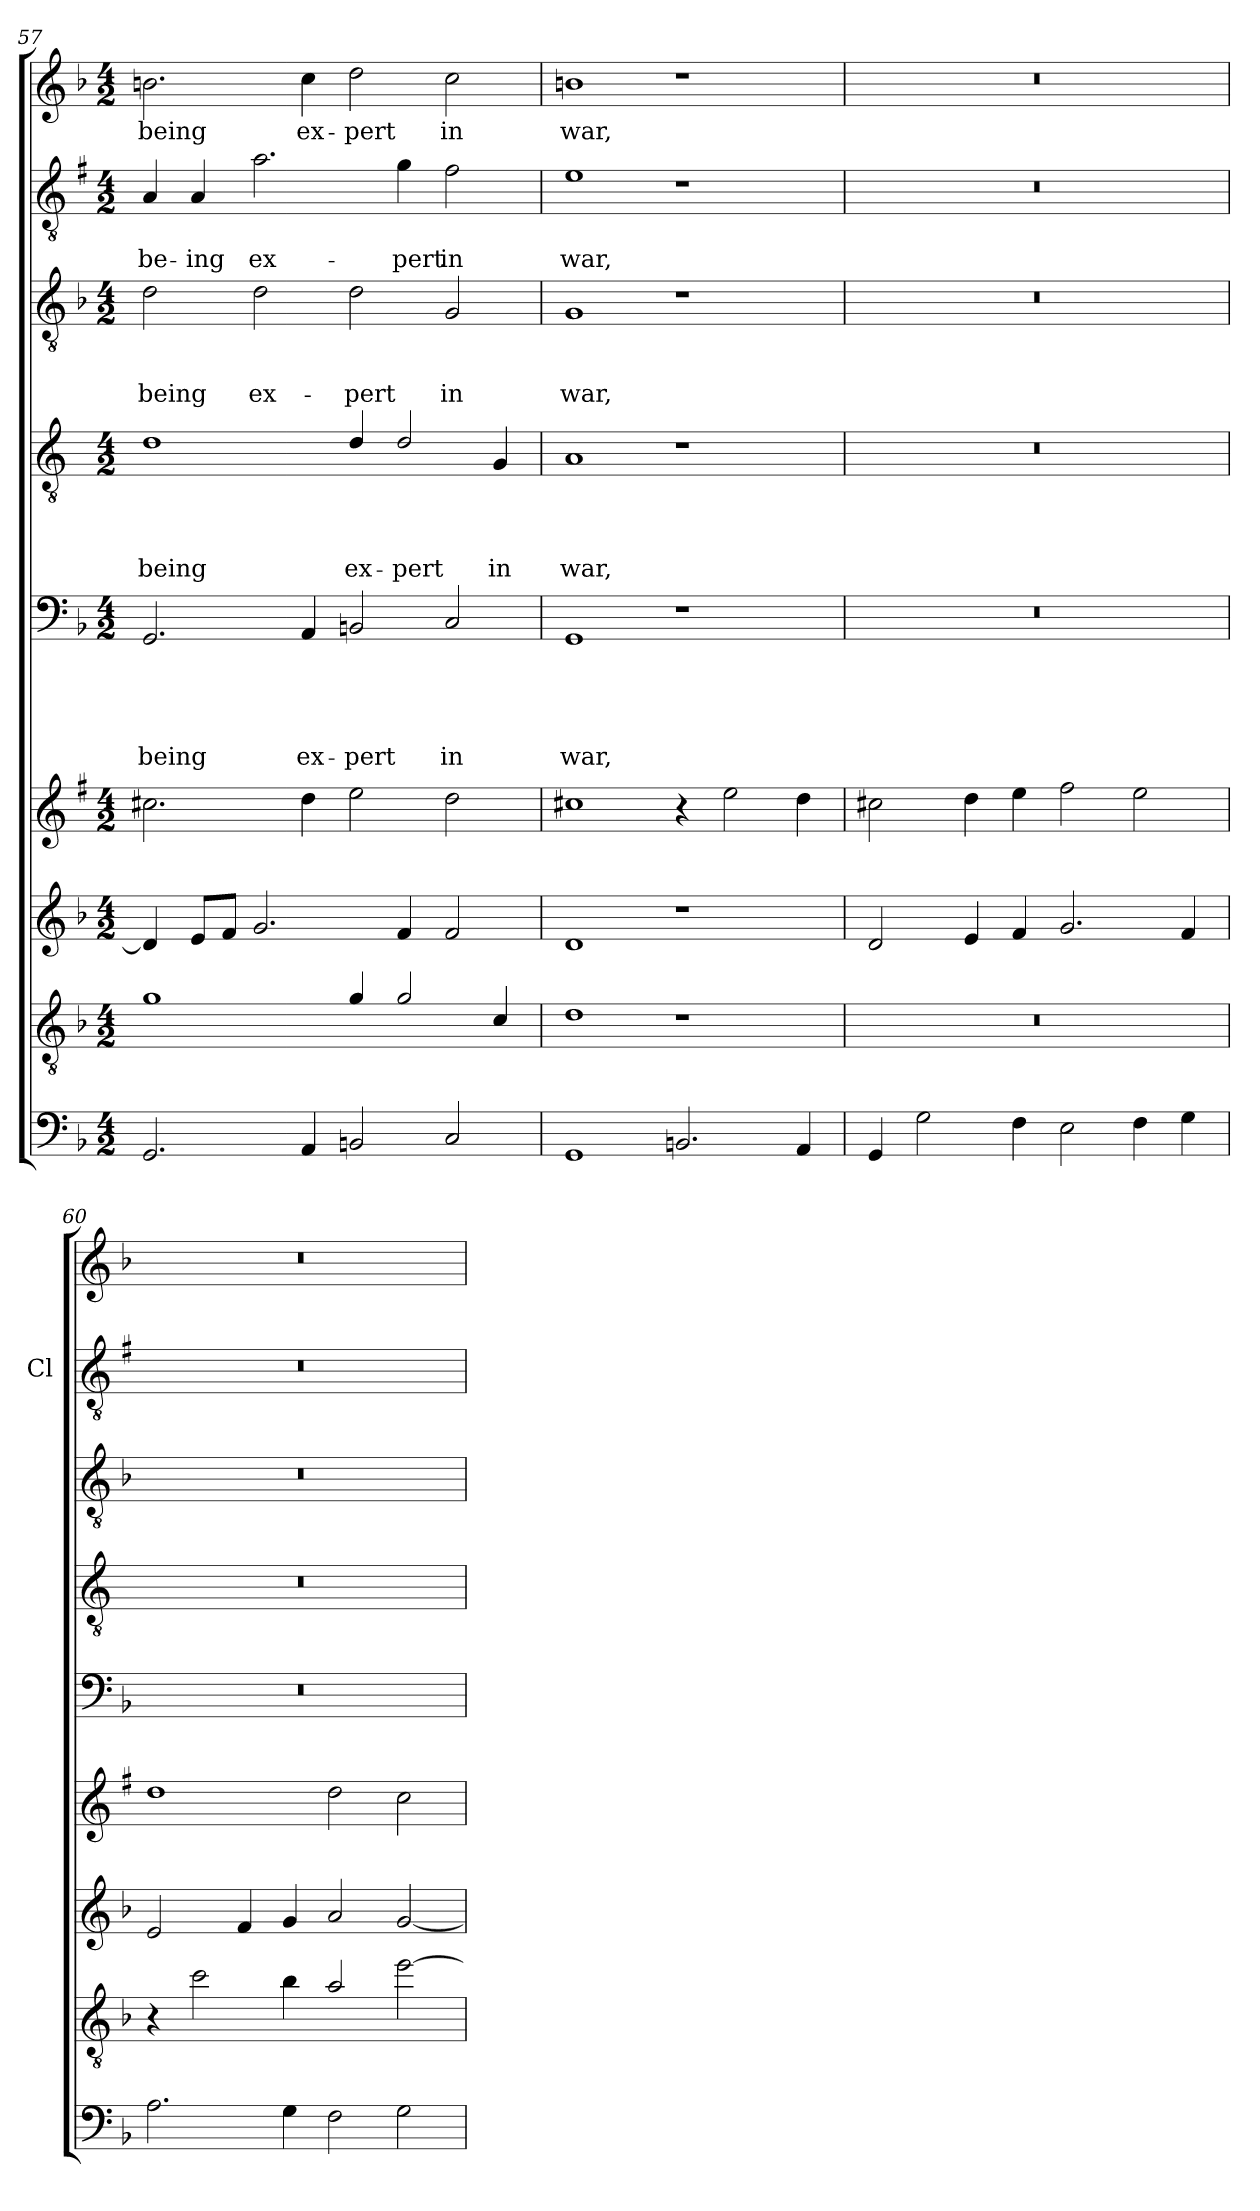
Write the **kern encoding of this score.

**kern	**kern	**kern	**kern	**kern	**text	**text	**text	**text	**text	**kern	**text	**text	**text	**text	**kern	**text	**text	**text	**kern	**text	**text	**kern	**text
*part9	*part8	*part7	*part6	*part5	*part5	*part5	*part5	*part5	*part5	*part4	*part4	*part4	*part4	*part4	*part3	*part3	*part3	*part3	*part2	*part2	*part2	*part1	*part1
*staff9	*staff8	*staff7	*staff6	*staff5	*staff5	*staff5	*staff5	*staff5	*staff5	*staff4	*staff4	*staff4	*staff4	*staff4	*staff3	*staff3	*staff3	*staff3	*staff2	*staff2	*staff2	*staff1	*staff1
*	*	*	*	*	*	*	*	*	*	*	*	*	*	*	*	*	*	*	*I'Cl	*	*	*	*
*clefF4	*clefGv2	*clefG2	*clefG2	*clefF4	*	*	*	*	*	*clefGv2	*	*	*	*	*clefGv2	*	*	*	*clefGv2	*	*	*clefG2	*
*	*ITrd8c14	*	*ITrd1c2	*	*	*	*	*	*	*ITrd4c7	*	*	*	*	*	*	*	*	*ITrd1c2	*	*	*	*
*k[b-]	*k[b-]	*k[b-]	*k[b-]	*k[b-]	*	*	*	*	*	*k[b-]	*	*	*	*	*k[b-]	*	*	*	*k[b-]	*	*	*k[b-]	*
*d:	*d:	*d:	*d:	*d:	*	*	*	*	*	*d:	*	*	*	*	*d:	*	*	*	*d:	*	*	*d:	*
*M4/2	*M4/2	*M4/2	*M4/2	*M4/2	*	*	*	*	*	*M4/2	*	*	*	*	*M4/2	*	*	*	*M4/2	*	*	*M4/2	*
=57	=57	=57	=57	=57	=57	=57	=57	=57	=57	=57	=57	=57	=57	=57	=57	=57	=57	=57	=57	=57	=57	=57	=57
!	!	!	!	!	!	!	!	!	!LO:LY:b	!	!	!	!	!LO:LY:b	!	!	!	!LO:LY:b	!	!	!LO:LY:b	!	!LO:LY:b
2.GG/	1G	4d/]	2.bn\	2.GG/	.	.	.	.	being	1G	.	.	.	being	2d\	.	.	being	4G/	.	be-	2.bn\	being
!	!	!	!	!	!	!	!	!	!	!	!	!	!	!	!	!	!	!	!	!	!LO:LY:b	!	!
.	.	8e/L	.	.	.	.	.	.	.	.	.	.	.	.	.	.	.	.	4G/	.	-ing	.	.
.	.	8f/J	.	.	.	.	.	.	.	.	.	.	.	.	.	.	.	.	.	.	.	.	.
!	!	!	!	!	!	!	!	!	!	!	!	!	!	!	!	!	!	!LO:LY:b	!	!	!LO:LY:b	!	!
.	.	2.g/	.	.	.	.	.	.	.	.	.	.	.	.	2d\	.	.	ex-	2.g\	.	ex-	.	.
!	!	!	!	!	!	!	!	!	!LO:LY:b	!	!	!	!	!	!	!	!	!	!	!	!	!	!LO:LY:b
4AA/	.	.	4cc\	4AA/	.	.	.	.	ex-	.	.	.	.	.	.	.	.	.	.	.	.	4cc\	ex-
!	!	!	!	!	!	!	!	!	!LO:LY:b	!	!	!	!	!LO:LY:b	!	!	!	!LO:LY:b	!	!	!	!	!LO:LY:b
2BBn/	4G/	.	2dd\	2BBn/	.	.	.	.	-pert	4G/	.	.	.	ex-	2d\	.	.	-pert	.	.	.	2dd\	-pert
!	!	!	!	!	!	!	!	!	!	!	!	!	!	!LO:LY:b	!	!	!	!	!	!	!LO:LY:b	!	!
.	2G/	4f/	.	.	.	.	.	.	.	2G/	.	.	.	-pert	.	.	.	.	4f\	.	-pert	.	.
!	!	!	!	!	!	!	!	!	!LO:LY:b	!	!	!	!	!	!	!	!	!LO:LY:b	!	!	!LO:LY:b	!	!LO:LY:b
2C/	.	2f/	2cc\	2C/	.	.	.	.	in	.	.	.	.	.	2G/	.	.	in	2e\	.	in	2cc\	in
!	!	!	!	!	!	!	!	!	!	!	!	!	!	!LO:LY:b	!	!	!	!	!	!	!	!	!
.	4C/	.	.	.	.	.	.	.	.	4C/	.	.	.	in	.	.	.	.	.	.	.	.	.
=58	=58	=58	=58	=58	=58	=58	=58	=58	=58	=58	=58	=58	=58	=58	=58	=58	=58	=58	=58	=58	=58	=58	=58
!	!	!	!	!	!	!	!	!	!LO:LY:b	!	!	!	!	!LO:LY:b	!	!	!	!LO:LY:b	!	!	!LO:LY:b	!	!LO:LY:b
1GG	1D	1d	1bn	1GG	.	.	.	.	war,	1D	.	.	.	war,	1G	.	.	war,	1d	.	war,	1bn	war,
2.BBn/	1r	1r	4r	1r	.	.	.	.	.	1r	.	.	.	.	1r	.	.	.	1r	.	.	1r	.
.	.	.	2dd\	.	.	.	.	.	.	.	.	.	.	.	.	.	.	.	.	.	.	.	.
4AA/	.	.	4cc\	.	.	.	.	.	.	.	.	.	.	.	.	.	.	.	.	.	.	.	.
=59	=59	=59	=59	=59	=59	=59	=59	=59	=59	=59	=59	=59	=59	=59	=59	=59	=59	=59	=59	=59	=59	=59	=59
4GG/	0r	2d/	2bn\	0r	.	.	.	.	.	0r	.	.	.	.	0r	.	.	.	0r	.	.	0r	.
2G\	.	.	.	.	.	.	.	.	.	.	.	.	.	.	.	.	.	.	.	.	.	.	.
.	.	4e/	4cc\	.	.	.	.	.	.	.	.	.	.	.	.	.	.	.	.	.	.	.	.
4F\	.	4f/	4dd\	.	.	.	.	.	.	.	.	.	.	.	.	.	.	.	.	.	.	.	.
2E\	.	2.g/	2ee\	.	.	.	.	.	.	.	.	.	.	.	.	.	.	.	.	.	.	.	.
4F\	.	.	2dd\	.	.	.	.	.	.	.	.	.	.	.	.	.	.	.	.	.	.	.	.
4G\	.	4f/	.	.	.	.	.	.	.	.	.	.	.	.	.	.	.	.	.	.	.	.	.
!!LO:LB:g=z
=60	=60	=60	=60	=60	=60	=60	=60	=60	=60	=60	=60	=60	=60	=60	=60	=60	=60	=60	=60	=60	=60	=60	=60
2.A\	4r	2e/	1cc	0r	.	.	.	.	.	0r	.	.	.	.	0r	.	.	.	0r	.	.	0r	.
.	2c\	.	.	.	.	.	.	.	.	.	.	.	.	.	.	.	.	.	.	.	.	.	.
.	.	4f/	.	.	.	.	.	.	.	.	.	.	.	.	.	.	.	.	.	.	.	.	.
4G\	4B-\	4g/	.	.	.	.	.	.	.	.	.	.	.	.	.	.	.	.	.	.	.	.	.
2F\	2A/	2a/	2cc\	.	.	.	.	.	.	.	.	.	.	.	.	.	.	.	.	.	.	.	.
2G\	[2e\	[2g/	2b-\	.	.	.	.	.	.	.	.	.	.	.	.	.	.	.	.	.	.	.	.
=	=	=	=	=	=	=	=	=	=	=	=	=	=	=	=	=	=	=	=	=	=	=	=
*-	*-	*-	*-	*-	*-	*-	*-	*-	*-	*-	*-	*-	*-	*-	*-	*-	*-	*-	*-	*-	*-	*-	*-
